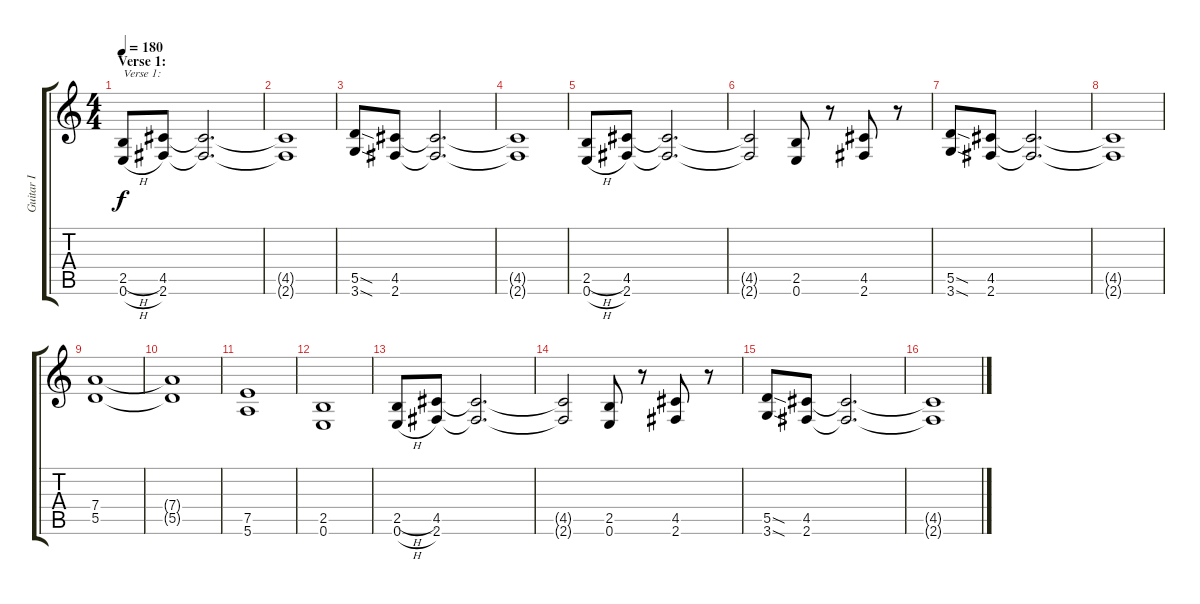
\track ("Guitar I" "Guitar I") {instrument distortionguitar}
\staff {score tabs}
\tuning (E4 B3 G3 D3 A2 E2) {hide}
\ts (4 4)
\section ("" "Verse 1:")
\tempo 180
\clef g2
\ks c
(2.5{h} 0.6{h}).8{txt "Verse 1:" dy f} (4.5 2.6).8 (4.5{t} 2.6{t}).2{d} |
(4.5{t} 2.6{t}).1 |
(5.5{sod} 3.6{sod}).8 (4.5 2.6).8 (4.5{t} 2.6{t}).2{d} |
(4.5{t} 2.6{t}).1 |
(2.5{h} 0.6{h}).8 (4.5 2.6).8 (4.5{t} 2.6{t}).2{d} |
(4.5{t} 2.6{t}).2 (2.5 0.6).8 r.8 (4.5 2.6).8 r.8 |
(5.5{sod} 3.6{sod}).8 (4.5 2.6).8 (4.5{t} 2.6{t}).2{d} |
(4.5{t} 2.6{t}).1 |
(7.4 5.5).1 |
(7.4{t} 5.5{t}).1 |
(7.5 5.6).1 |
(2.5 0.6).1 |
(2.5{h} 0.6{h}).8 (4.5 2.6).8 (4.5{t} 2.6{t}).2{d} |
(4.5{t} 2.6{t}).2 (2.5 0.6).8 r.8 (4.5 2.6).8 r.8 |
(5.5{sod} 3.6{sod}).8 (4.5 2.6).8 (4.5{t} 2.6{t}).2{d} |
(4.5{t} 2.6{t}).1
